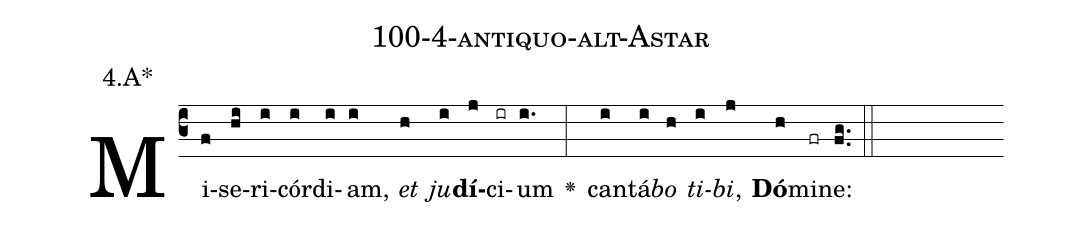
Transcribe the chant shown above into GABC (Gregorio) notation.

name: 100-4-antiquo-alt-Astar;
annotation: 4.A*;
%%
(c3)Mi(f)se(hi)ri(i)cór(i)di(i)am,(i) <i>et</i>(h) <i>ju</i>(i)<b>dí</b>(j)ci(ir)um(i.) <v>\greheightstar</v>(:) can(i)tá(i)<i>bo</i>(h) <i>ti</i>(i)<i>bi</i>,(j) <b>Dó</b>(h)mi(fr)ne:(fg..) (::)


%E(i) u(h) o(i) u(j) a(h) e.(fg..) (::)
